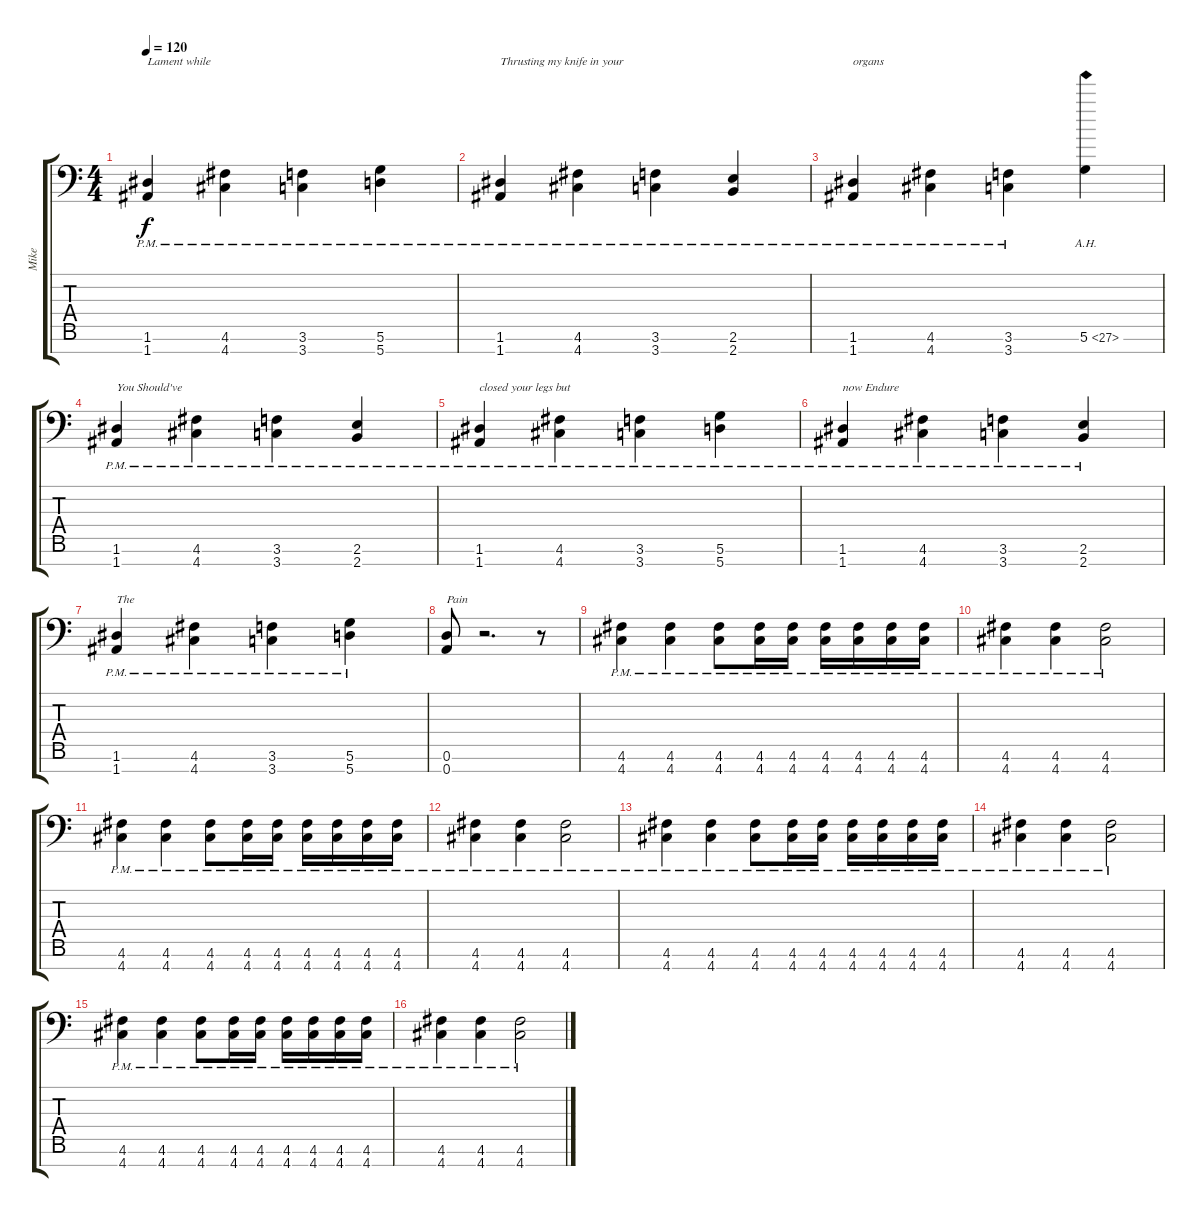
\track ("Mike" "Mike") {instrument distortionguitar}
\staff {score tabs}
\tuning (D4 A3 F3 C3 G2 D2 A1) {hide}
\ts (4 4)
\tempo 120
\clef f4
\ks c
(1.6{pm} 1.7{pm}).4{txt "Lament while" dy f} (4.6{pm} 4.7{pm}).4 (3.6{pm} 3.7{pm}).4 (5.6{pm} 5.7{pm}).4 |
(1.6{pm} 1.7{pm}).4{txt "Thrusting my knife in your"} (4.6{pm} 4.7{pm}).4 (3.6{pm} 3.7{pm}).4 (2.6{pm} 2.7{pm}).4 |
(1.6{pm} 1.7{pm}).4{txt "organs"} (4.6{pm} 4.7{pm}).4 (3.6{pm} 3.7{pm}).4 5.6{ah 22}.4 |
(1.6{pm} 1.7{pm}).4{txt "You Should've "} (4.6{pm} 4.7{pm}).4 (3.6{pm} 3.7{pm}).4 (2.6{pm} 2.7{pm}).4 |
(1.6{pm} 1.7{pm}).4{txt "closed your legs but"} (4.6{pm} 4.7{pm}).4 (3.6{pm} 3.7{pm}).4 (5.6{pm} 5.7{pm}).4 |
(1.6{pm} 1.7{pm}).4{txt "now Endure"} (4.6{pm} 4.7{pm}).4 (3.6{pm} 3.7{pm}).4 (2.6{pm} 2.7{pm}).4 |
(1.6{pm} 1.7{pm}).4{txt "The"} (4.6{pm} 4.7{pm}).4 (3.6{pm} 3.7{pm}).4 (5.6{pm} 5.7{pm}).4 |
(0.6 0.7).8{txt "Pain"} r.2{d} r.8 |
(4.6{pm} 4.7{pm}).4 (4.6{pm} 4.7{pm}).4 (4.6{pm} 4.7{pm}).8 (4.6{pm} 4.7{pm}).16 (4.6{pm} 4.7{pm}).16 (4.6{pm} 4.7{pm}).16 (4.6{pm} 4.7{pm}).16 (4.6{pm} 4.7{pm}).16 (4.6{pm} 4.7{pm}).16 |
(4.6{pm} 4.7{pm}).4 (4.6{pm} 4.7{pm}).4 (4.6{pm} 4.7{pm}).2 |
(4.6{pm} 4.7{pm}).4 (4.6{pm} 4.7{pm}).4 (4.6{pm} 4.7{pm}).8 (4.6{pm} 4.7{pm}).16 (4.6{pm} 4.7{pm}).16 (4.6{pm} 4.7{pm}).16 (4.6{pm} 4.7{pm}).16 (4.6{pm} 4.7{pm}).16 (4.6{pm} 4.7{pm}).16 |
(4.6{pm} 4.7{pm}).4 (4.6{pm} 4.7{pm}).4 (4.6{pm} 4.7{pm}).2 |
(4.6{pm} 4.7{pm}).4 (4.6{pm} 4.7{pm}).4 (4.6{pm} 4.7{pm}).8 (4.6{pm} 4.7{pm}).16 (4.6{pm} 4.7{pm}).16 (4.6{pm} 4.7{pm}).16 (4.6{pm} 4.7{pm}).16 (4.6{pm} 4.7{pm}).16 (4.6{pm} 4.7{pm}).16 |
(4.6{pm} 4.7{pm}).4 (4.6{pm} 4.7{pm}).4 (4.6{pm} 4.7{pm}).2 |
(4.6{pm} 4.7{pm}).4 (4.6{pm} 4.7{pm}).4 (4.6{pm} 4.7{pm}).8 (4.6{pm} 4.7{pm}).16 (4.6{pm} 4.7{pm}).16 (4.6{pm} 4.7{pm}).16 (4.6{pm} 4.7{pm}).16 (4.6{pm} 4.7{pm}).16 (4.6{pm} 4.7{pm}).16 |
(4.6{pm} 4.7{pm}).4 (4.6{pm} 4.7{pm}).4 (4.6{pm} 4.7{pm}).2
